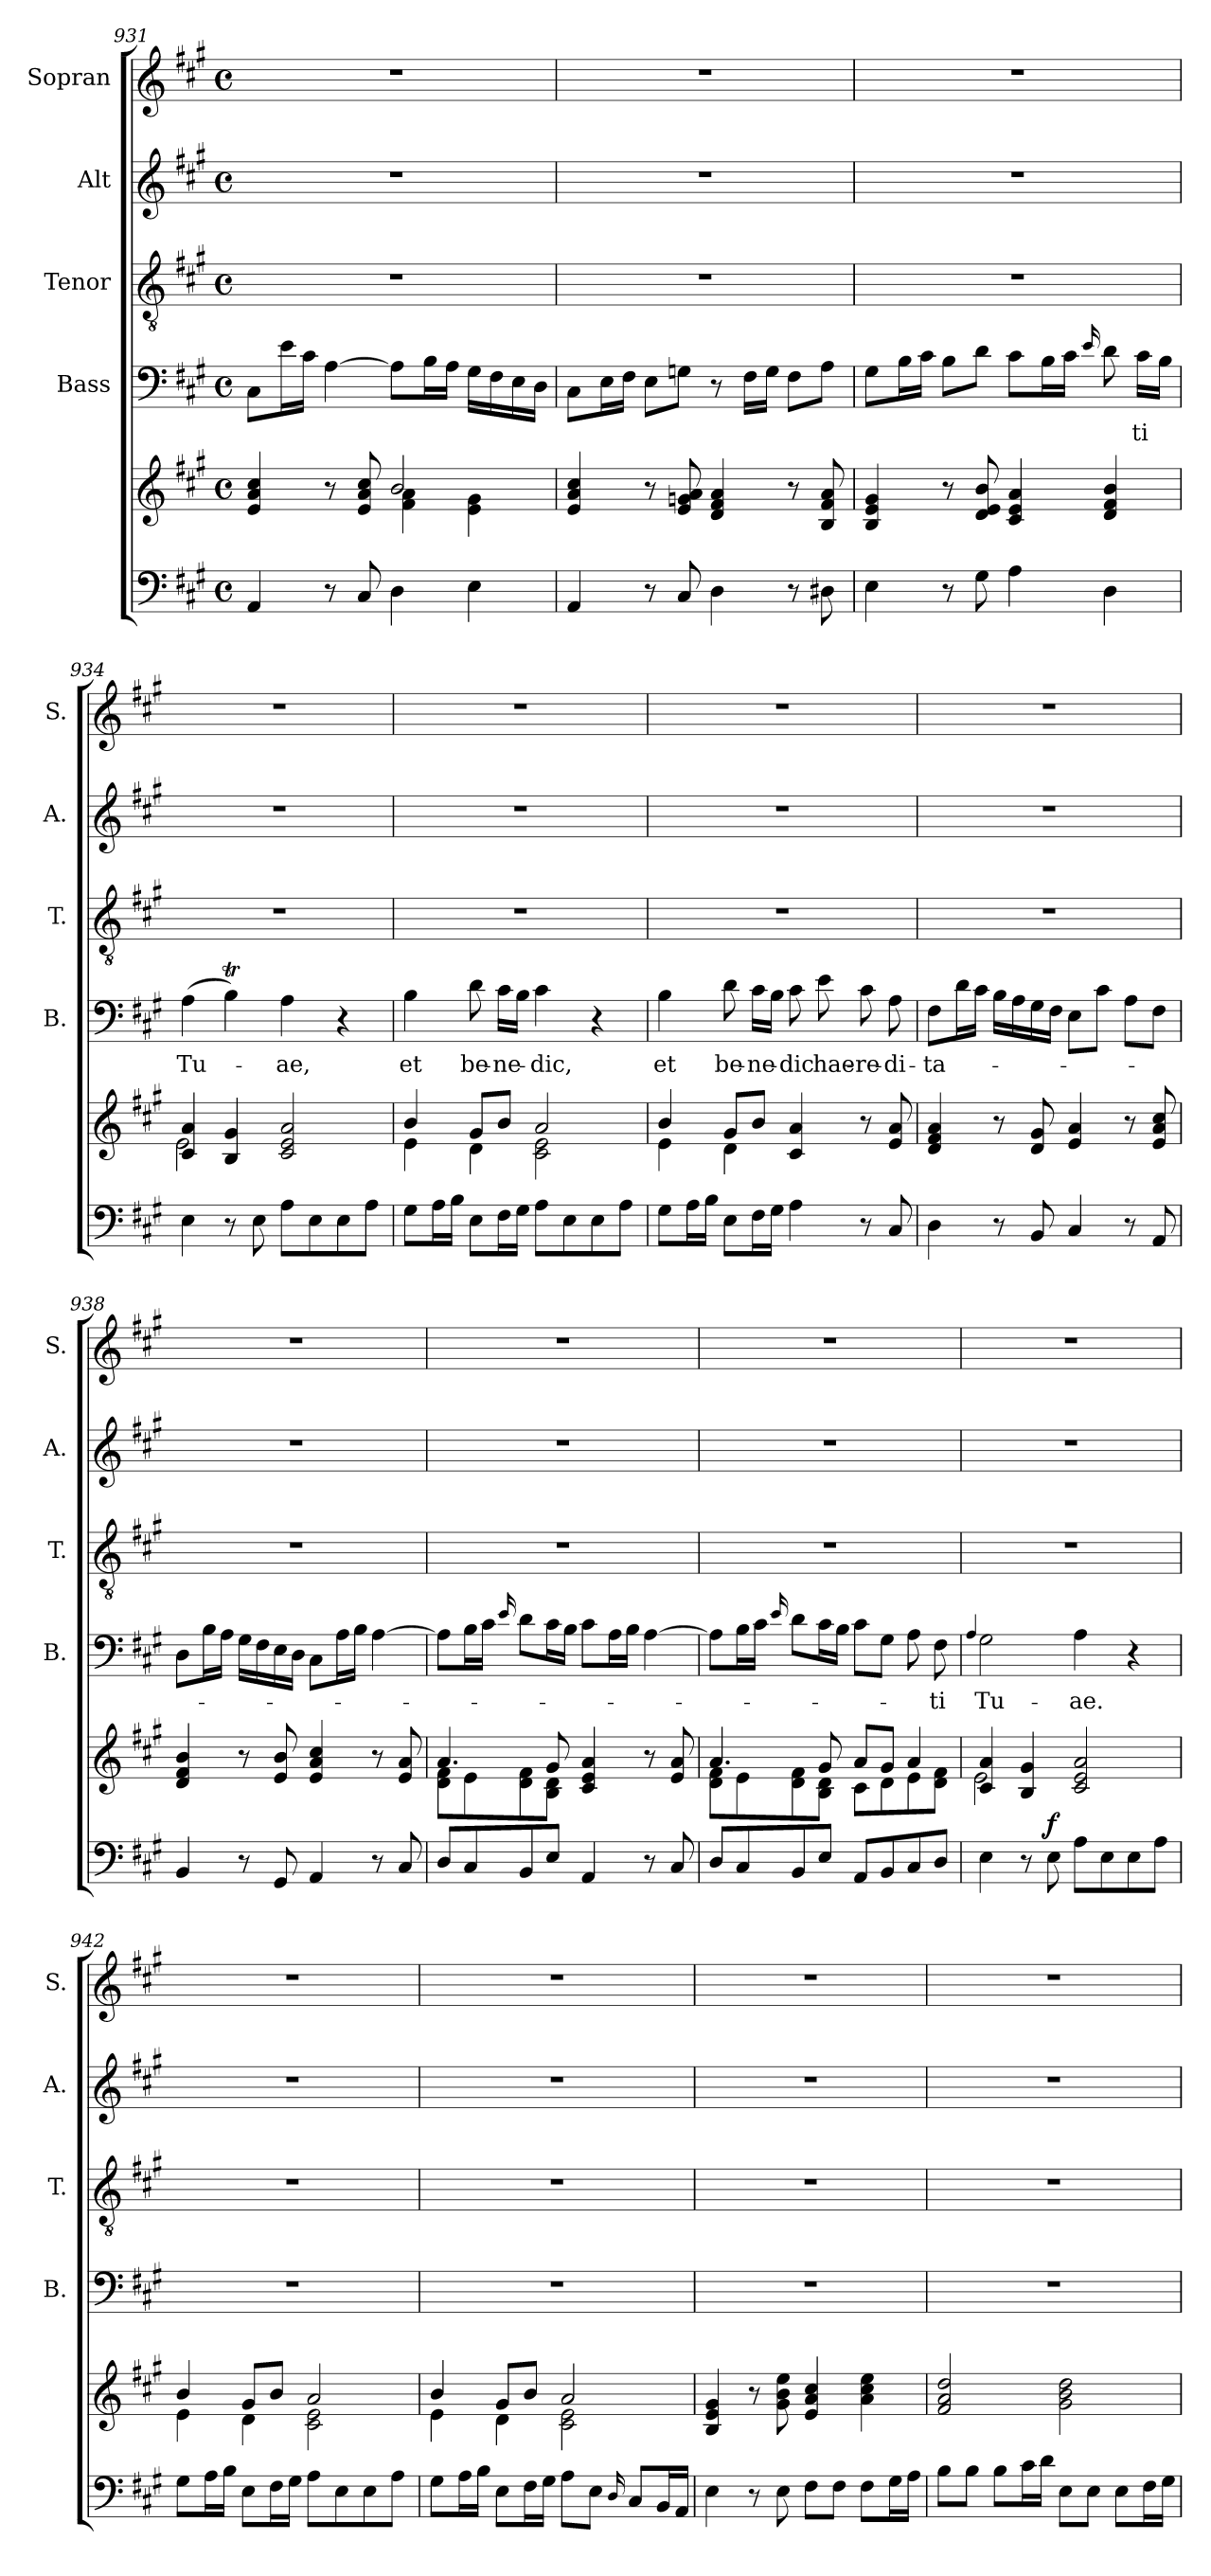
**kern	**kern	**dynam	**kern	**text	**kern	**kern	**kern
*part5	*part5	*part5	*part4	*part4	*part3	*part2	*part1
*staff6	*staff5	*staff5/6	*staff4	*staff4	*staff3	*staff2	*staff1
*	*	*	*I"Bass	*	*I"Tenor	*I"Alt	*I"Sopran
*	*	*	*I'B.	*	*I'T.	*I'A.	*I'S.
*clefF4	*clefG2	*	*clefF4	*	*clefGv2	*clefG2	*clefG2
*k[f#c#g#]	*k[f#c#g#]	*	*k[f#c#g#]	*	*k[f#c#g#]	*k[f#c#g#]	*k[f#c#g#]
*A:	*A:	*	*A:	*	*A:	*A:	*A:
*M4/4	*M4/4	*	*M4/4	*	*M4/4	*M4/4	*M4/4
*met(c)	*met(c)	*	*met(c)	*	*met(c)	*met(c)	*met(c)
=931	=931	=931	=931	=931	=931	=931	=931
*	*^	*	*	*	*	*	*
4AA/	4e/ 4a/ 4cc#/	2ryy	.	8C#\L	.	1r	1r	1r
.	.	.	.	16e\L	.	.	.	.
.	.	.	.	16c#\JJ	.	.	.	.
8r	8r	.	.	[4A\	.	.	.	.
8C#/	8e/ 8a/ 8cc#/	.	.	.	.	.	.	.
4D\	2b/	4f#\ 4a\	.	8A\L]	.	.	.	.
.	.	.	.	16B\L	.	.	.	.
.	.	.	.	16A\JJ	.	.	.	.
4E\	.	4e\ 4g#\	.	16G#\LL	.	.	.	.
.	.	.	.	16F#\	.	.	.	.
.	.	.	.	16E\	.	.	.	.
.	.	.	.	16D\JJ	.	.	.	.
*	*v	*v	*	*	*	*	*	*
=932	=932	=932	=932	=932	=932	=932	=932
4AA/	4e/ 4a/ 4cc#/	.	8C#\L	.	1r	1r	1r
.	.	.	16E\L	.	.	.	.
.	.	.	16F#\JJ	.	.	.	.
8r	8r	.	8E\L	.	.	.	.
8C#/	8e/ 8gn/ 8a/	.	8Gn\J	.	.	.	.
4D\	4d/ 4f#/ 4a/	.	8r	.	.	.	.
.	.	.	16F#\LL	.	.	.	.
.	.	.	16G\JJ	.	.	.	.
8r	8r	.	8F#\L	.	.	.	.
8D#X\	8B/ 8f#/ 8a/	.	8A\J	.	.	.	.
=933	=933	=933	=933	=933	=933	=933	=933
4E\	4B/ 4e/ 4g#/	.	8G#\L	.	1r	1r	1r
.	.	.	16B\L	.	.	.	.
.	.	.	16c#\JJ	.	.	.	.
8r	8r	.	8B\L	.	.	.	.
8G#\	8d/ 8e/ 8b/	.	8d\J	.	.	.	.
4A\	4c#/ 4e/ 4a/	.	8c#\L	.	.	.	.
.	.	.	16B\L	.	.	.	.
.	.	.	16c#\JJ	.	.	.	.
.	.	.	16qqe/	.	.	.	.
4D\	4d/ 4f#/ 4b/	.	8d\	.	.	.	.
!	!	!	!	!LO:LY:b	!	!	!
.	.	.	16c#\LL	-ti	.	.	.
.	.	.	16B\JJ	.	.	.	.
=934	=934	=934	=934	=934	=934	=934	=934
*	*^	*	*	*	*	*	*
!	!	!	!	!	!LO:LY:b	!	!	!
4E\	4c#/ 4a/	2e\	.	(>4A\	Tu-	1r	1r	1r
8r	4B/ 4g#/	.	.	4BT\)	.	.	.	.
8E\	.	.	.	.	.	.	.	.
!	!	!	!	!	!LO:LY:b	!	!	!
8A\L	2c#/ 2e/ 2a/	2ryy	.	4A\	-ae,	.	.	.
8E\	.	.	.	.	.	.	.	.
8E\	.	.	.	4r	.	.	.	.
8A\J	.	.	.	.	.	.	.	.
=935	=935	=935	=935	=935	=935	=935	=935	=935
!	!	!	!	!	!LO:LY:b	!	!	!
8G#\L	4b/	4e\	.	4B\	et	1r	1r	1r
16A\L	.	.	.	.	.	.	.	.
16B\JJ	.	.	.	.	.	.	.	.
!	!	!	!	!	!LO:LY:b	!	!	!
8E\L	8g#/L	4d\	.	8d\	be-	.	.	.
!	!	!	!	!	!LO:LY:b	!	!	!
16F#\L	8b/J	.	.	16c#\LL	-ne-	.	.	.
16G#\JJ	.	.	.	16B\JJ	.	.	.	.
!	!	!	!	!	!LO:LY:b	!	!	!
8A\L	2a/	2c#\ 2e\	.	4c#\	-dic,	.	.	.
8E\	.	.	.	.	.	.	.	.
8E\	.	.	.	4r	.	.	.	.
8A\J	.	.	.	.	.	.	.	.
!!LO:LB:g=z
=936	=936	=936	=936	=936	=936	=936	=936	=936
!	!	!	!	!	!LO:LY:b	!	!	!
8G#\L	4b/	4e\	.	4B\	et	1r	1r	1r
16A\L	.	.	.	.	.	.	.	.
16B\JJ	.	.	.	.	.	.	.	.
!	!	!	!	!	!LO:LY:b	!	!	!
8E\L	8g#/L	4d\	.	8d\	be-	.	.	.
!	!	!	!	!	!LO:LY:b	!	!	!
16F#\L	8b/J	.	.	16c#\LL	-ne-	.	.	.
16G#\JJ	.	.	.	16B\JJ	.	.	.	.
!	!	!	!	!	!LO:LY:b	!	!	!
4A\	4c#/ 4a/	2ryy	.	8c#\	-dic	.	.	.
!	!	!	!	!	!LO:LY:b	!	!	!
.	.	.	.	8e\	hae-	.	.	.
!	!	!	!	!	!LO:LY:b	!	!	!
8r	8r	.	.	8c#\	-re-	.	.	.
!	!	!	!	!	!LO:LY:b	!	!	!
8C#/	8e/ 8a/	.	.	8A\	-di-	.	.	.
*	*v	*v	*	*	*	*	*	*
=937	=937	=937	=937	=937	=937	=937	=937
!	!	!	!	!LO:LY:b	!	!	!
4D\	4d/ 4f#/ 4a/	.	8F#\L	-ta-	1r	1r	1r
.	.	.	16d\L	.	.	.	.
.	.	.	16c#\JJ	.	.	.	.
8r	8r	.	16B\LL	.	.	.	.
.	.	.	16A\	.	.	.	.
8BB/	8d/ 8g#/	.	16G#\	.	.	.	.
.	.	.	16F#\JJ	.	.	.	.
4C#/	4e/ 4a/	.	8E\L	.	.	.	.
.	.	.	8c#\J	.	.	.	.
8r	8r	.	8A\L	.	.	.	.
8AA/	8e/ 8a/ 8cc#/	.	8F#\J	.	.	.	.
=938	=938	=938	=938	=938	=938	=938	=938
4BB/	4d/ 4f#/ 4b/	.	8D\L	.	1r	1r	1r
.	.	.	16B\L	.	.	.	.
.	.	.	16A\JJ	.	.	.	.
8r	8r	.	16G#\LL	.	.	.	.
.	.	.	16F#\	.	.	.	.
8GG#/	8e/ 8b/	.	16E\	.	.	.	.
.	.	.	16D\JJ	.	.	.	.
4AA/	4e/ 4a/ 4cc#/	.	8C#\L	.	.	.	.
.	.	.	16A\L	.	.	.	.
.	.	.	16B\JJ	.	.	.	.
8r	8r	.	[4A\	.	.	.	.
8C#/	8e/ 8a/	.	.	.	.	.	.
=939	=939	=939	=939	=939	=939	=939	=939
*	*^	*	*	*	*	*	*
8D/L	4.a/	8d\ 8f#\L	.	8A\L]	.	1r	1r	1r
8C#/	.	8e\	.	16B\L	.	.	.	.
.	.	.	.	16c#\JJ	.	.	.	.
.	.	.	.	16qqe/	.	.	.	.
8BB/	.	8d\ 8f#\	.	8d\L	.	.	.	.
8E/J	8g#/	8B\ 8d\J	.	16c#\L	.	.	.	.
.	.	.	.	16B\JJ	.	.	.	.
4AA/	4c#/ 4e/ 4a/	2ryy	.	8c#\L	.	.	.	.
.	.	.	.	16A\L	.	.	.	.
.	.	.	.	16B\JJ	.	.	.	.
8r	8r	.	.	[4A\	.	.	.	.
8C#/	8e/ 8a/	.	.	.	.	.	.	.
=940	=940	=940	=940	=940	=940	=940	=940	=940
8D/L	4.a/	8d\ 8f#\L	.	8A\L]	.	1r	1r	1r
8C#/	.	8e\	.	16B\L	.	.	.	.
.	.	.	.	16c#\JJ	.	.	.	.
.	.	.	.	16qqe/	.	.	.	.
8BB/	.	8d\ 8f#\	.	8d\L	.	.	.	.
8E/J	8g#/	8B\ 8d\J	.	16c#\L	.	.	.	.
.	.	.	.	16B\JJ	.	.	.	.
8AA/L	8a/L	8c#\L	.	8c#\L	.	.	.	.
8BB/	8g#/J	8d\	.	8G#\J	.	.	.	.
8C#/	4a/	8e\	.	8A\	.	.	.	.
!	!	!	!	!	!LO:LY:b	!	!	!
8D/J	.	8d\ 8f#\J	.	8F#\	-ti	.	.	.
=941	=941	=941	=941	=941	=941	=941	=941	=941
.	.	.	.	4qqA/	.	.	.	.
!	!	!	!	!	!LO:LY:b	!	!	!
4E\	4c#/ 4a/	2e\	.	2G#\	Tu-	1r	1r	1r
8r	4B/ 4g#/	.	.	.	.	.	.	.
!	!	!	!LO:DY:a=2	!	!	!	!	!
8E\	.	.	f	.	.	.	.	.
!	!	!	!	!	!LO:LY:b	!	!	!
8A\L	2c#/ 2e/ 2a/	2ryy	.	4A\	-ae.	.	.	.
8E\	.	.	.	.	.	.	.	.
8E\	.	.	.	4r	.	.	.	.
8A\J	.	.	.	.	.	.	.	.
!!LO:LB:g=z
=942	=942	=942	=942	=942	=942	=942	=942	=942
8G#\L	4b/	4e\	.	1r	.	1r	1r	1r
16A\L	.	.	.	.	.	.	.	.
16B\JJ	.	.	.	.	.	.	.	.
8E\L	8g#/L	4d\	.	.	.	.	.	.
16F#\L	8b/J	.	.	.	.	.	.	.
16G#\JJ	.	.	.	.	.	.	.	.
8A\L	2a/	2c#\ 2e\	.	.	.	.	.	.
8E\	.	.	.	.	.	.	.	.
8E\	.	.	.	.	.	.	.	.
8A\J	.	.	.	.	.	.	.	.
=943	=943	=943	=943	=943	=943	=943	=943	=943
8G#\L	4b/	4e\	.	1r	.	1r	1r	1r
16A\L	.	.	.	.	.	.	.	.
16B\JJ	.	.	.	.	.	.	.	.
8E\L	8g#/L	4d\	.	.	.	.	.	.
16F#\L	8b/J	.	.	.	.	.	.	.
16G#\JJ	.	.	.	.	.	.	.	.
8A\L	2a/	2c#\ 2e\	.	.	.	.	.	.
8E\J	.	.	.	.	.	.	.	.
16qqD/	.	.	.	.	.	.	.	.
8C#/L	.	.	.	.	.	.	.	.
16BB/L	.	.	.	.	.	.	.	.
16AA/JJ	.	.	.	.	.	.	.	.
*	*v	*v	*	*	*	*	*	*
=944	=944	=944	=944	=944	=944	=944	=944
4E\	4B/ 4e/ 4g#/	.	1r	.	1r	1r	1r
8r	8r	.	.	.	.	.	.
8E\	8g#\ 8b\ 8ee\	.	.	.	.	.	.
8F#\L	4e/ 4a/ 4cc#/	.	.	.	.	.	.
8F#\J	.	.	.	.	.	.	.
8F#\L	4a\ 4cc#\ 4ee\	.	.	.	.	.	.
16G#\L	.	.	.	.	.	.	.
16A\JJ	.	.	.	.	.	.	.
=945	=945	=945	=945	=945	=945	=945	=945
8B\L	2f#/ 2a/ 2dd/	.	1r	.	1r	1r	1r
8B\J	.	.	.	.	.	.	.
8B\L	.	.	.	.	.	.	.
16c#\L	.	.	.	.	.	.	.
16d\JJ	.	.	.	.	.	.	.
8E\L	2g#\ 2b\ 2dd\	.	.	.	.	.	.
8E\J	.	.	.	.	.	.	.
8E\L	.	.	.	.	.	.	.
16F#\L	.	.	.	.	.	.	.
16G#\JJ	.	.	.	.	.	.	.
=	=	=	=	=	=	=	=
*-	*-	*-	*-	*-	*-	*-	*-
